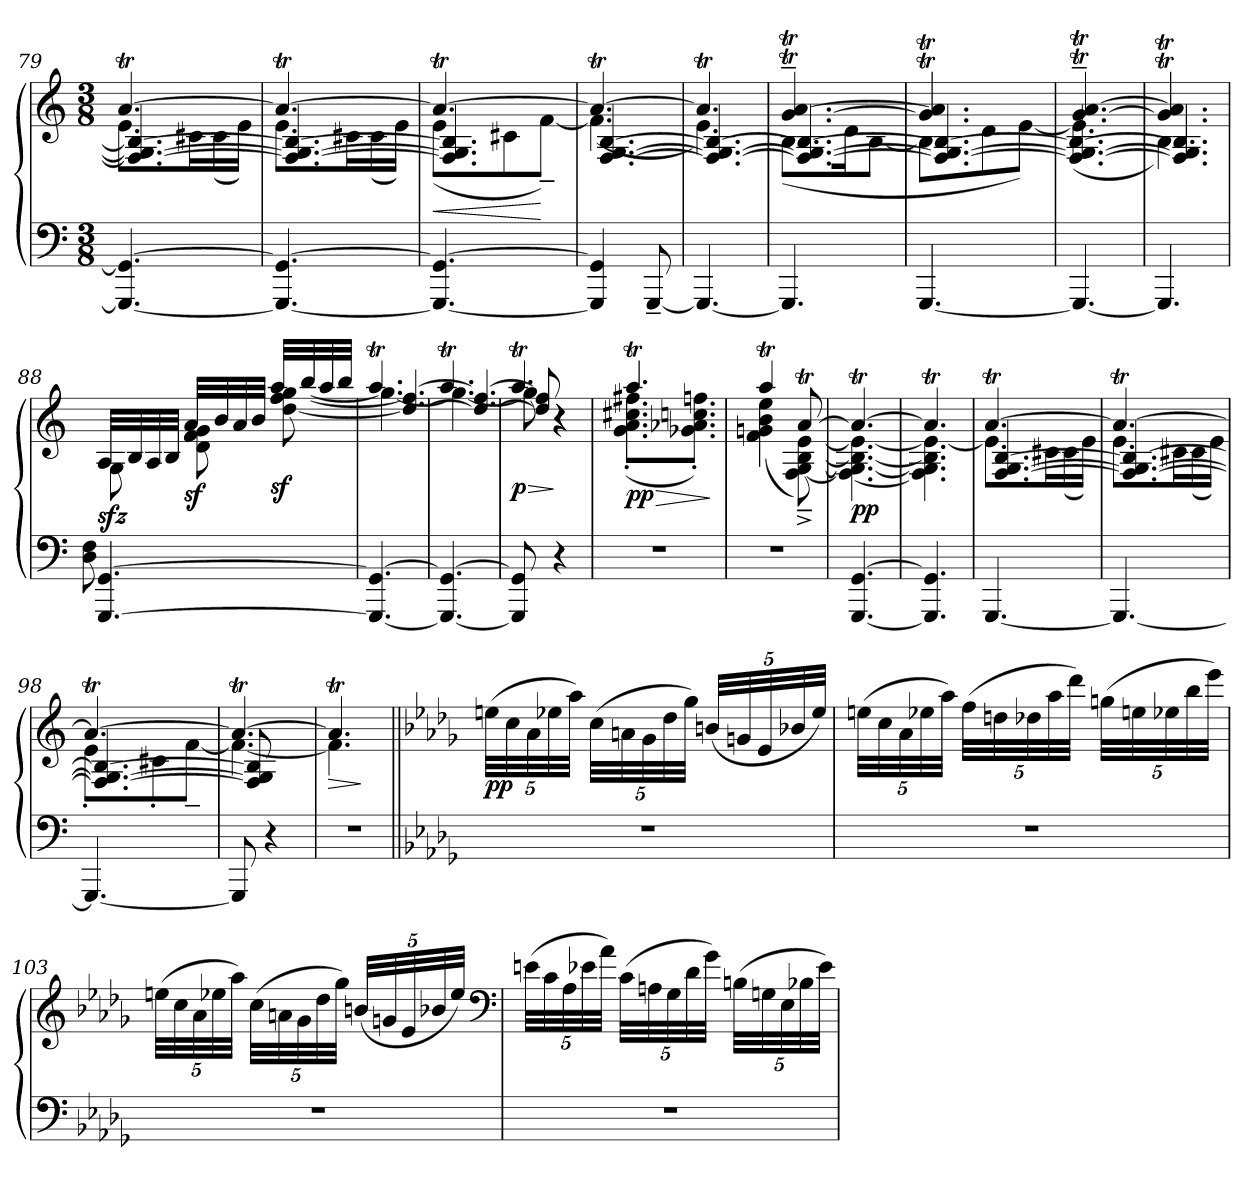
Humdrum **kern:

**kern	**kern	**dynam
*part1	*part1	*part1
*staff2	*staff1	*staff1/2
*clefF4	*clefG2	*
*k[]	*k[]	*
*M3/8	*M3/8	*
=79	=79	=79
*	*^	*
*	*	*^	*
4.GGG_ 4.GG_	[4.aT	8.eL	4.F_/ 4.G_/ 4.B_/	.
.	.	16c#XL	.	.
.	.	(<16c#	.	.
.	.	16eJJ)	.	.
=80	=80	=80	=80	=80
4.GGG_ 4.GG_	4.at_	8.eL	4.F_/ 4.G_/ 4.B_/	.
.	.	16c#XL	.	.
.	.	(<16c#	.	.
.	.	16eJJ)	.	.
=81	=81	=81	=81	=81
4.GGG_ 4.GG_	4.at_	(<8eL	4.F]/ 4.G]/ 4.B]/	<
.	.	8c#X	.	.
.	.	[8f~J)	.	[
=82	=82	=82	=82	=82
4GGG] 4GG]	4.at_	(<4.f]	[4.F/ [4.G/ [4.B/	.
[8GGG~	.	.	.	.
=83	=83	=83	=83	=83
4.GGG_	4.at]	4.e)	4.F_/ 4.G_/ 4.B_/	.
=84	=84	=84	=84	=84
4.GGG]	[4.gT~ [4.aT~	(<8.BL	4.F_/ 4.G_/ 4.B_/	.
.	.	16dK	.	.
.	.	[8BJ	.	.
=85	=85	=85	=85	=85
[4.GGG	4.g]T 4.a]T	8BL]	4.F_/ 4.G_/ 4.B_/	.
.	.	8d	.	.
.	.	[8eJ)	.	.
=86	=86	=86	=86	=86
4.GGG_	[4.gT~ [4.aT~	(<4.e]	4.F_/ 4.G_/ 4.B_/	.
=87	=87	=87	=87	=87
4.GGG]	4.g]T 4.a]T	4.B)	4.F]/ 4.G]/ 4.B]/	.
*	*	*v	*v	*
=88	=88	=88	=88
*^	*	*	*
[4.GGG [4.GG	8D 8F	32ALLL	8G	sfz
.	.	32B	.	.
.	.	32A	.	.
.	.	32BJJJ	.	.
.	4ryy	32aLLL	8d 8f 8g	sf
.	.	32b	.	.
.	.	32a	.	.
.	.	32bJJJ	.	.
.	.	32aaLLL	[8dd [8ff [8gg	sf
.	.	32bb	.	.
.	.	32aa	.	.
.	.	32bbJJJ	.	.
*v	*v	*	*	*
=89	=89	=89	=89
*	*	*^	*
4.GGG_ 4.GG_	4.aaT	4.gg_	4.dd_/ 4.ff_/	.
=90	=90	=90	=90	=90
4.GGG_ 4.GG_	4.aaT	4.gg_	4.dd_/ 4.ff_/	.
=91	=91	=91	=91	=91
8GGG] 8GG]	4.aaT	8gg]	8dd]/ 8ff]/	> p
4r	.	4r	4r	]
*	*	*v	*v	*
=92	=92	=92	=92
4.r	4.aaT	(<8.g' 8.a' 8.cc#X' 8.ff#X'L	> pp
.	.	8.g-X' 8.a-X' 8.ccn' 8.ffn'J)	.
*	*v	*v	*
.	.	]
=93	=93	=93
*	*^	*
4.r	4aaT	(<4f 4gn 4b 4ee	.
.	[8aT	[8F~^ [8G~^ [8B~^ [8e~^)	.
=94	=94	=94	=94
[4.GGG [4.GG	4.at_	4.F_ 4.G_ 4.B_ 4.e_	pp
=95	=95	=95	=95
4.GGG] 4.GG]	4.at]	4.F] 4.G] 4.B] 4.e_	.
=96	=96	=96	=96
*	*	*^	*
[4.GGG	[4.aT	8.eL]	[4.F/ [4.G/ [4.B/	.
.	.	16c#XL	.	.
.	.	(<16c#	.	.
.	.	16eJJ)	.	.
=97	=97	=97	=97	=97
4.GGG_	4.at_	8.eL	4.F_/ 4.G_/ 4.B_/	.
.	.	16c#XL	.	.
.	.	(<16c#	.	.
.	.	16eJJ)	.	.
=98	=98	=98	=98	=98
4.GGG_	4.at_	8e'L	4.F_/ 4.G_/ 4.B_/	.
.	.	8c#X'	.	.
.	.	[8f~J	.	.
=99	=99	=99	=99	=99
8GGG]	4.at_	4.f_	8F]/ 8G]/ 8B]/	.
4r	.	.	4ryy	.
*	*	*v	*v	*
=100	=100	=100	=100
4.r	4.at]	4.f]	>
*	*v	*v	*
.	.	]
=101||	=101||	=101||
*k[b-e-a-d-g-]	*k[b-e-a-d-g-]	*
4.r	(>40eenLLL	pp
.	40cc	.
.	40a-	.
.	40ee-X	.
.	40aa-JJJ)	.
.	(>40ccLLL	.
.	40an	.
.	40g-	.
.	40dd-	.
.	40gg-JJJ)	.
.	(<40bnLLL	.
.	40gn	.
.	40e-	.
.	40b-X	.
.	40ee-JJJ)	.
=102	=102	=102
4.r	(>40eenLLL	.
.	40cc	.
.	40a-	.
.	40ee-X	.
.	40aa-JJJ)	.
.	(>40ffLLL	.
.	40ddn	.
.	40dd-X	.
.	40aa-	.
.	40ddd-JJJ)	.
.	(>40ggnLLL	.
.	40een	.
.	40ee-X	.
.	40bb-	.
.	40eee-JJJ)	.
=103	=103	=103
4.r	(>40eenLLL	.
.	40cc	.
.	40a-	.
.	40ee-X	.
.	40aa-JJJ)	.
.	(>40ccLLL	.
.	40an	.
.	40g-	.
.	40dd-	.
.	40gg-JJJ)	.
.	(<40bnLLL	.
.	40gn	.
.	40e-	.
.	40b-X	.
.	40ee-JJJ)	.
*	*clefF4	*
=104	=104	=104
4.r	(>40enLLL	.
.	40c	.
.	40A-	.
.	40e-X	.
.	40a-JJJ)	.
.	(>40cLLL	.
.	40An	.
.	40G-	.
.	40d-	.
.	40g-JJJ)	.
.	(>40BnLLL	.
.	40Gn	.
.	40E-	.
.	40B-X	.
.	40e-JJJ)	.
=	=	=
*-	*-	*-
